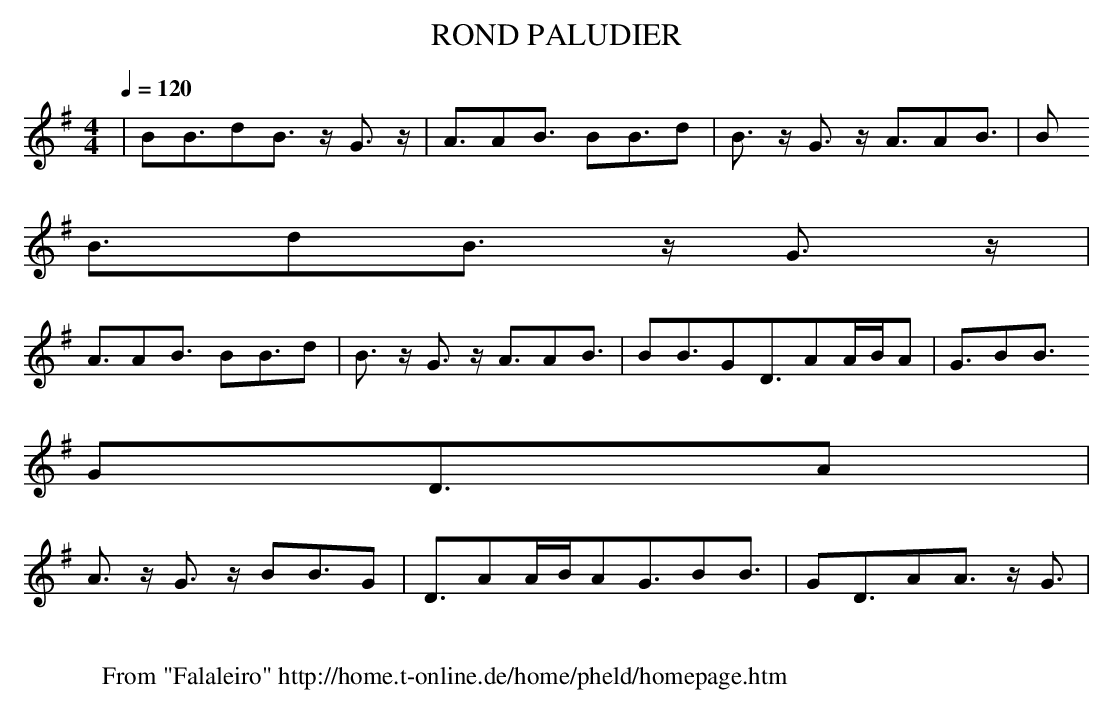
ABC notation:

X:1
T:ROND PALUDIER
M:4/4
L:1/8
Q:1/4=120
K:G
|BB3/2dB3/2 z/2 G3/2 z/2 |A3/2AB3/2 BB3/2d|B3/2 z/2 G3/2 z/2 A3/2AB3/2|B
B3/2dB3/2 z/2 G3/2 z/2 |
A3/2AB3/2 BB3/2d|B3/2 z/2 G3/2 z/2 A3/2AB3/2|BB3/2GD3/2AA/2B/2A|G3/2BB3/
2 GD3/2A|
A3/2 z/2 G3/2 z/2 BB3/2G|D3/2AA/2B/2AG3/2BB3/2|GD3/2AA3/2 z/2 G3/2|
W:
W: From "Falaleiro" http://home.t-online.de/home/pheld/homepage.htm
